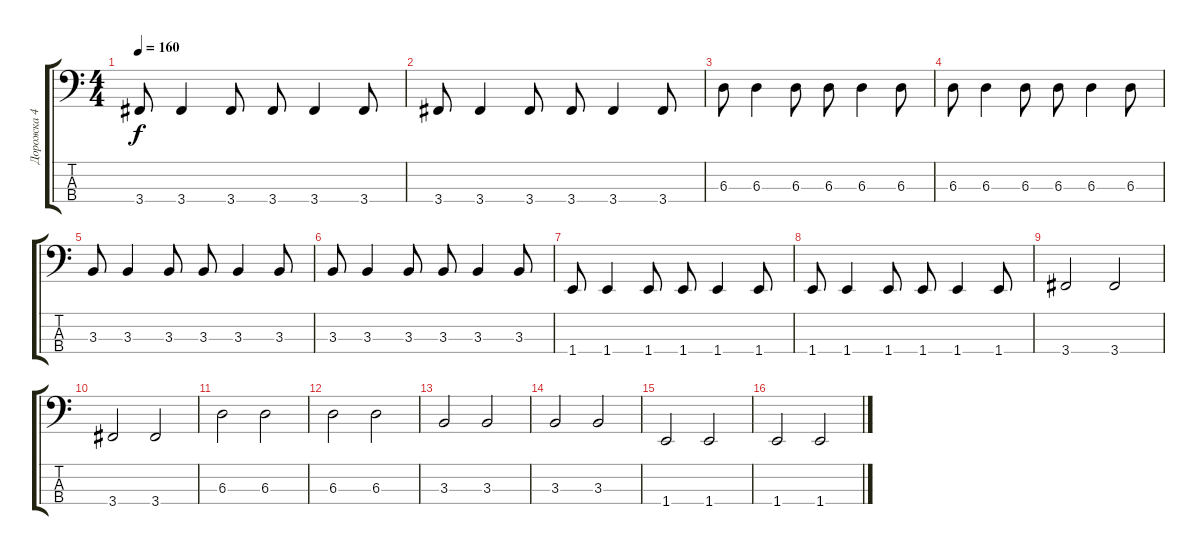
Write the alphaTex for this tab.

\track ("Дорожка 4" "Дорожка 4") {instrument electricbassfinger}
\staff {score tabs}
\tuning (Gb2 Db2 Ab1 Eb1) {hide}
\ts (4 4)
\tempo 160
\clef f4
\ks c
3.4.8{dy f} 3.4.4 3.4.8 3.4.8 3.4.4 3.4.8 |
3.4.8 3.4.4 3.4.8 3.4.8 3.4.4 3.4.8 |
6.3.8 6.3.4 6.3.8 6.3.8 6.3.4 6.3.8 |
6.3.8 6.3.4 6.3.8 6.3.8 6.3.4 6.3.8 |
3.3.8 3.3.4 3.3.8 3.3.8 3.3.4 3.3.8 |
3.3.8 3.3.4 3.3.8 3.3.8 3.3.4 3.3.8 |
1.4.8 1.4.4 1.4.8 1.4.8 1.4.4 1.4.8 |
1.4.8 1.4.4 1.4.8 1.4.8 1.4.4 1.4.8 |
3.4.2 3.4.2 |
3.4.2 3.4.2 |
6.3.2 6.3.2 |
6.3.2 6.3.2 |
3.3.2 3.3.2 |
3.3.2 3.3.2 |
1.4.2 1.4.2 |
1.4.2 1.4.2
